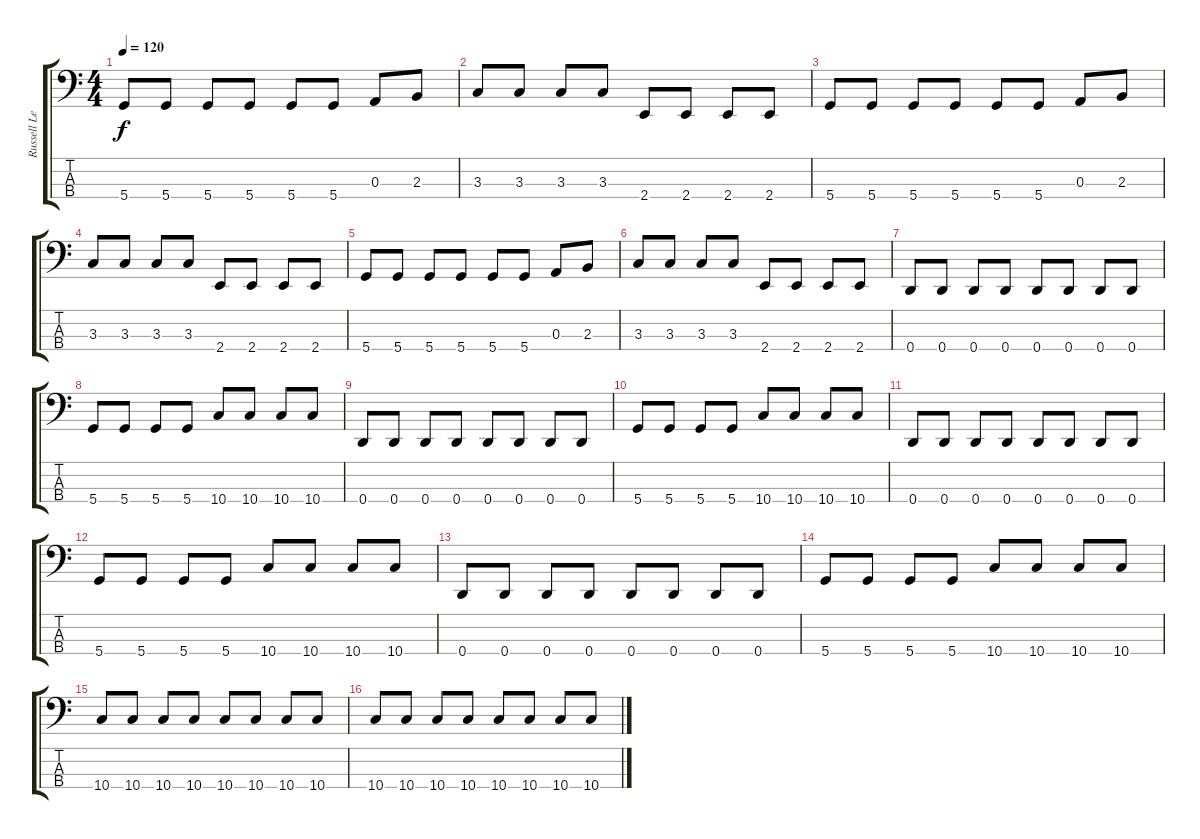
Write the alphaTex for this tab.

\track ("Russell Leetch" "Russell Le") {instrument electricbassfinger}
\staff {score tabs}
\tuning (G2 D2 A1 D1) {hide}
\ts (4 4)
\tempo 120
\clef f4
\ks c
5.4.8{dy f} 5.4.8 5.4.8 5.4.8 5.4.8 5.4.8 0.3.8 2.3.8 |
3.3.8 3.3.8 3.3.8 3.3.8 2.4.8 2.4.8 2.4.8 2.4.8 |
5.4.8 5.4.8 5.4.8 5.4.8 5.4.8 5.4.8 0.3.8 2.3.8 |
3.3.8 3.3.8 3.3.8 3.3.8 2.4.8 2.4.8 2.4.8 2.4.8 |
5.4.8 5.4.8 5.4.8 5.4.8 5.4.8 5.4.8 0.3.8 2.3.8 |
3.3.8 3.3.8 3.3.8 3.3.8 2.4.8 2.4.8 2.4.8 2.4.8 |
0.4.8 0.4.8 0.4.8 0.4.8 0.4.8 0.4.8 0.4.8 0.4.8 |
5.4.8 5.4.8 5.4.8 5.4.8 10.4.8 10.4.8 10.4.8 10.4.8 |
0.4.8 0.4.8 0.4.8 0.4.8 0.4.8 0.4.8 0.4.8 0.4.8 |
5.4.8 5.4.8 5.4.8 5.4.8 10.4.8 10.4.8 10.4.8 10.4.8 |
0.4.8 0.4.8 0.4.8 0.4.8 0.4.8 0.4.8 0.4.8 0.4.8 |
5.4.8 5.4.8 5.4.8 5.4.8 10.4.8 10.4.8 10.4.8 10.4.8 |
0.4.8 0.4.8 0.4.8 0.4.8 0.4.8 0.4.8 0.4.8 0.4.8 |
5.4.8 5.4.8 5.4.8 5.4.8 10.4.8 10.4.8 10.4.8 10.4.8 |
10.4.8 10.4.8 10.4.8 10.4.8 10.4.8 10.4.8 10.4.8 10.4.8 |
10.4.8 10.4.8 10.4.8 10.4.8 10.4.8 10.4.8 10.4.8 10.4.8
